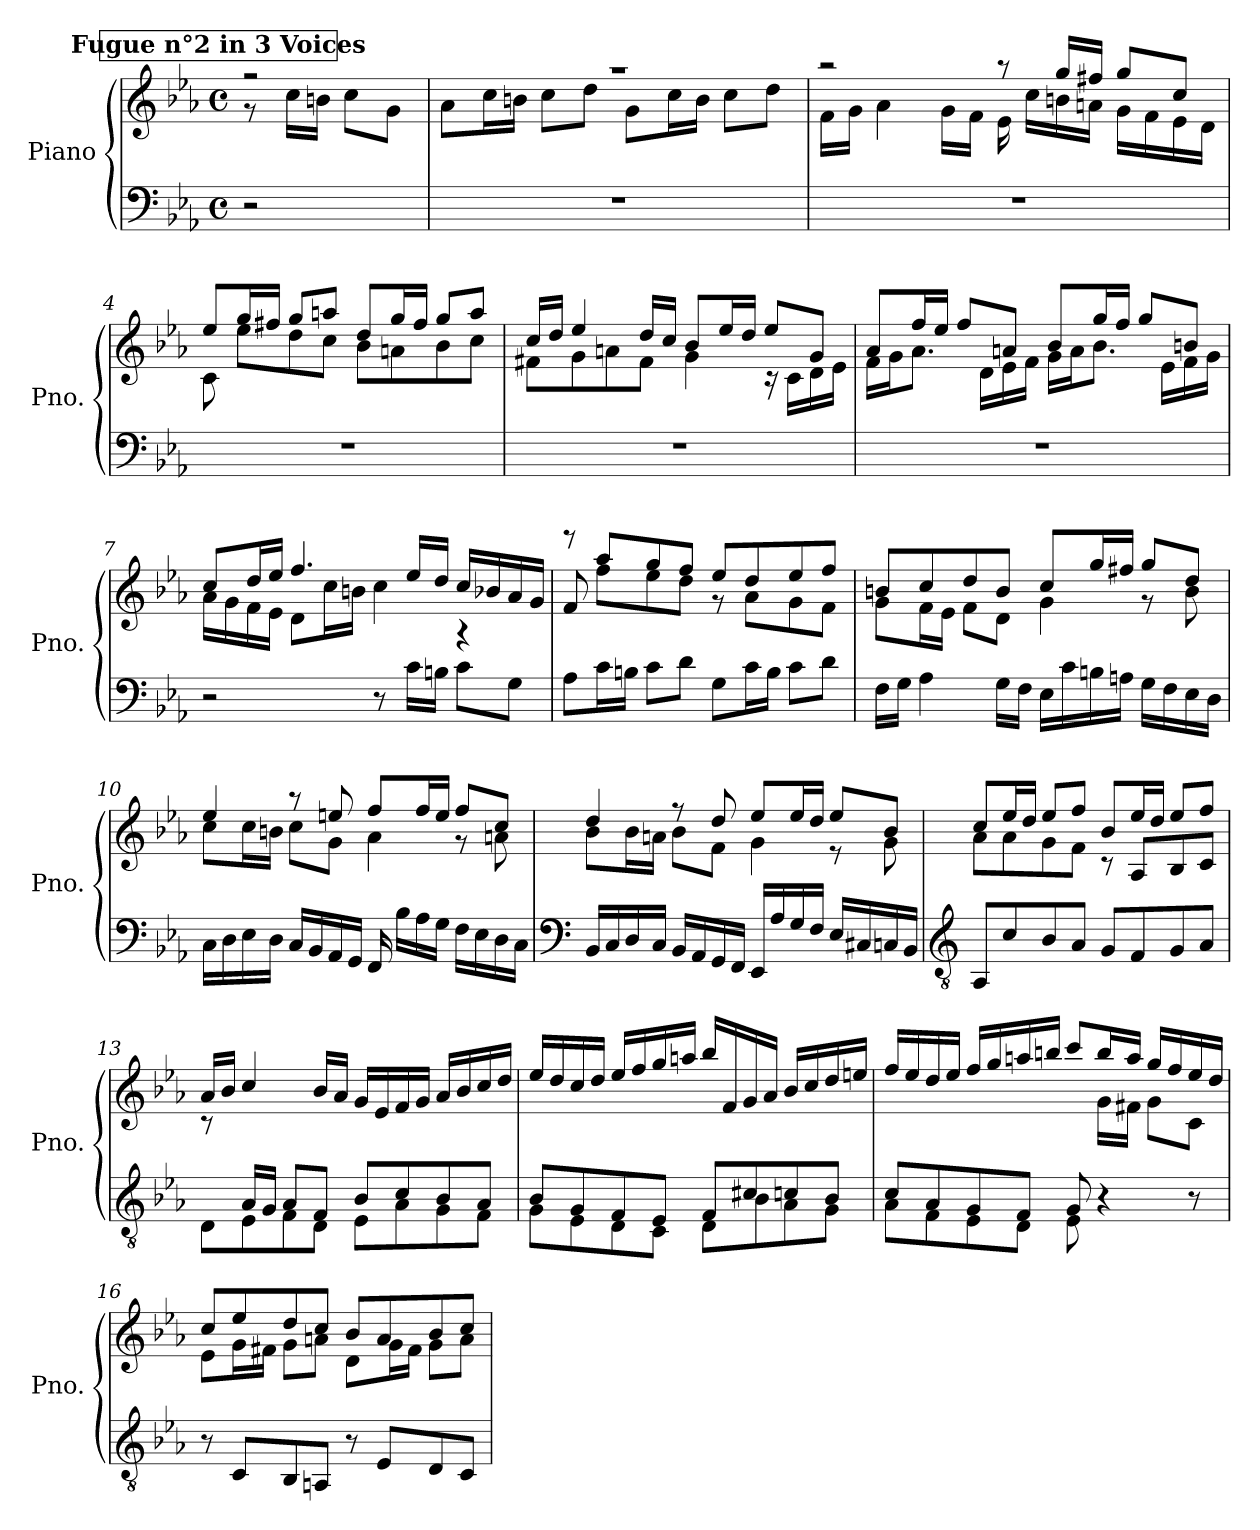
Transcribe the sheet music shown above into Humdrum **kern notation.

**kern	**kern
*part1	*part1
*staff2	*staff1
*I"Piano	*
*I'Pno.	*
*clefF4	*clefG2
*k[b-e-a-]	*k[b-e-a-]
*M4/4	*M4/4
*met(c)	*met(c)
*MM80	*MM80
!!LO:REH:place=s1:a:B:fs=20:t=Fugue n°2 in 3 Voices
=1	=1
*	*^
2r	2r	8r
.	.	16cc\LL
.	.	16bn\JJ
.	.	8cc\L
.	.	8g\J
=2	=2	=2
1r	1r	8a-\L
.	.	16cc\L
.	.	16bn\JJ
.	.	8cc\L
.	.	8dd\J
.	.	8g\L
.	.	16cc\L
.	.	16b\JJ
.	.	8cc\L
.	.	8dd\J
=3	=3	=3
1r	2r	16f\LL
.	.	16g\JJ
.	.	4a-\
.	.	16g\LL
.	.	16f\JJ
.	8r	16e-\
.	.	16cc\LL
.	16gg/LL	16bn\
.	16ff#X/JJ	16an\JJ
.	8gg/L	16g\LL
.	.	16f\
.	8cc/J	16e-\
.	.	16d\JJ
!!LO:LB:g=z	!!
=4	=4	=4
1r	8ee-/L	8c\
.	16gg/L	8ee-\L
.	16ff#X/JJ	.
.	8gg/L	8dd\
.	8aan/J	8cc\J
.	8dd/L	8b-\L
.	16gg/L	8an\
.	16ff#/JJ	.
.	8gg/L	8b-\
.	8aa/J	8cc\J
=5	=5	=5
1r	16cc/LL	8f#X\L
.	16dd/JJ	.
.	4ee-/	8g\
.	.	8an\
.	16dd/LL	8f#\J
.	16cc/JJ	.
.	8b-/L	4g\
.	16ee-/L	.
.	16dd/JJ	.
.	8ee-/L	16r
.	.	16c\LL
.	8g/J	16d\
.	.	16e-\JJ
!!LO:LB:g=z	!!
=6	=6	=6
1r	8a-/L	16f\LL
.	.	16g\J
.	16ff/L	8.a-\J
.	16ee-/JJ	.
.	8ff/L	.
.	.	16d\LL
.	8an/J	16e-\
.	.	16f\JJ
.	8b-/L	16g\LL
.	.	16a\J
.	16gg/L	8.b-\J
.	16ff/JJ	.
.	8gg/L	.
.	.	16e-\LL
.	8bn/J	16f\
.	.	16g\JJ
=7	=7	=7
2r	8cc/L	16a-\LL
.	.	16g\
.	16dd/L	16f\
.	16ee-/JJ	16e-\JJ
.	4.ff/	8d\L
.	.	16cc\L
.	.	16bn\JJ
8r	.	4cc\
16c\LL	16ee-/LL	.
16Bn\JJ	16dd/JJ	.
8c\L	16cc/LL	4r
.	16b-X/	.
8G\J	16a-/	.
.	16g/JJ	.
!!LO:LB:g=z	!!
=8	=8	=8
8A-\L	8f/	8reee
16c\L	8aa-/L	8ff\L
16Bn\JJ	.	.
8c\L	8gg/	8ee-\
8d\J	8ff/J	8dd\J
8G\L	8ee-/L	8r
16c\L	8dd/	8a-\L
16B\JJ	.	.
8c\L	8ee-/	8g\
8d\J	8ff/J	8f\J
=9	=9	=9
16F\LL	8bn/L	8g\L
16G\JJ	.	.
4A-\	8cc/	16f\L
.	.	16e-\JJ
.	8dd/	8f\L
16G\LL	8b/J	8d\J
16F\JJ	.	.
16E-\LL	8cc/L	4g\
16c\	.	.
16Bn\	16gg/L	.
16An\JJ	16ff#X/JJ	.
16G\LL	8gg/L	8r
16F\	.	.
16E-\	8dd/J	8b\
16D\JJ	.	.
!!LO:PB:g=z	!!
=10	=10	=10
16C\LL	4ee-/	8cc\L
16D\	.	.
16E-\	.	16cc\L
16D\JJ	.	16bn\JJ
16C/LL	8r	8cc\L
16BB-/	.	.
16AA-/	8een/	8g\J
16GG/JJ	.	.
16FF/	8ff/L	4a-\
16B-\LL	.	.
16A-\	16ff/L	.
16G\JJ	16ee/JJ	.
16F\LL	8ff/L	8r
16E-\	.	.
16D\	8cc/J	8an\
16C\JJ	.	.
=11	=11	=11
*clefF4	*	*
16BB-/LL	4dd/	8b-\L
16C/	.	.
16D/	.	16b-\L
16C/JJ	.	16an\JJ
16BB-/LL	8r	8b-\L
16AA-/	.	.
16GG/	8dd/	8f\J
16FF/JJ	.	.
16EE-/LL	8ee-/L	4g\
16A-/	.	.
16G/	16ee-/L	.
16F/JJ	16dd/JJ	.
16E-/LL	8ee-/L	8r
16C#X/	.	.
16Cn/	8b-/J	8g\
16BB-/JJ	.	.
!!LO:LB:g=z	!!
=12	=12	=12
*clefGv2	*	*
8AA-/L	8cc/L	8a-\L
8c/	16ee-/L	8a-\
.	16dd/JJ	.
8B-/	8ee-/L	8g\
8A-/J	8ff/J	8f\J
8G/L	8b-/L	8r
8F/	16ee-/L	8A-/L
.	16dd/JJ	.
8G/	8ee-/L	8B-/
8A-/J	8ff/J	8c/J
=13	=13	=13
*^	*	*
8ryy	8D\L	16a-/LL	8r
.	.	16b-/JJ	.
16A-/LL	8E-\	4cc/	2..ryy
16G/JJ	.	.	.
8A-/L	8F\	.	.
8F/J	8D\J	16b-/LL	.
.	.	16a-/JJ	.
8B-/L	8E-\L	16g/LL	.
.	.	16e-/	.
8c/	8A-\	16f/	.
.	.	16g/JJ	.
8B-/	8G\	16a-/LL	.
.	.	16b-/	.
8A-/J	8F\J	16cc/	.
.	.	16dd/JJ	.
*	*	*v	*v
!!LO:LB:g=z
=14	=14	=14
8B-/L	8G\L	16ee-/LL
.	.	16dd/
8G/	8E-\	16cc/
.	.	16dd/JJ
8F/	8D\	16ee-/LL
.	.	16ff/
8E-/J	8C\J	16gg/
.	.	16aan/JJ
8F/L	8D\L	16bb-/LL
.	.	16f/
8c#X/	8B-\	16g/
.	.	16a-/JJ
8cn/	8A-\	16b-/LL
.	.	16cc/
8B-/J	8G\J	16dd/
.	.	16een/JJ
!!LO:LB:g=z
=15	=15	=15
*	*	*^
8c/L	8A-\L	16ff/LL	8ryy
.	.	16ee-/	.
*	*	*v	*v
8A-/	8F\	16dd/
.	.	16ee-/JJ
8G/	8E-\	16ff/LL
.	.	16gg/
8F/J	8D\J	16aan/
.	.	16bbn/JJ
8G/	8E-\	8ccc/L
*	*	*^
4.ryy	4r	16bb/L	16g\LL
.	.	16aa/JJ	16f#X\JJ
.	.	16gg/LL	8g\L
.	.	16ff/	.
.	8r	16ee-/	8c\J
.	.	16dd/JJ	.
*v	*v	*	*
=16	=16	=16
8r	8cc/L	8e-\L
8C/L	8ee-/	16g\L
.	.	16f#X\JJ
8BB-/	8dd/	8g\L
8AAn/J	8cc/J	8an\J
8r	8b-/L	8d\L
8E-/L	8a/	16g\L
.	.	16f#\JJ
8D/	8b-/	8g\L
8C/J	8cc/J	8a\J
*	*v	*v
=	=
*-	*-
